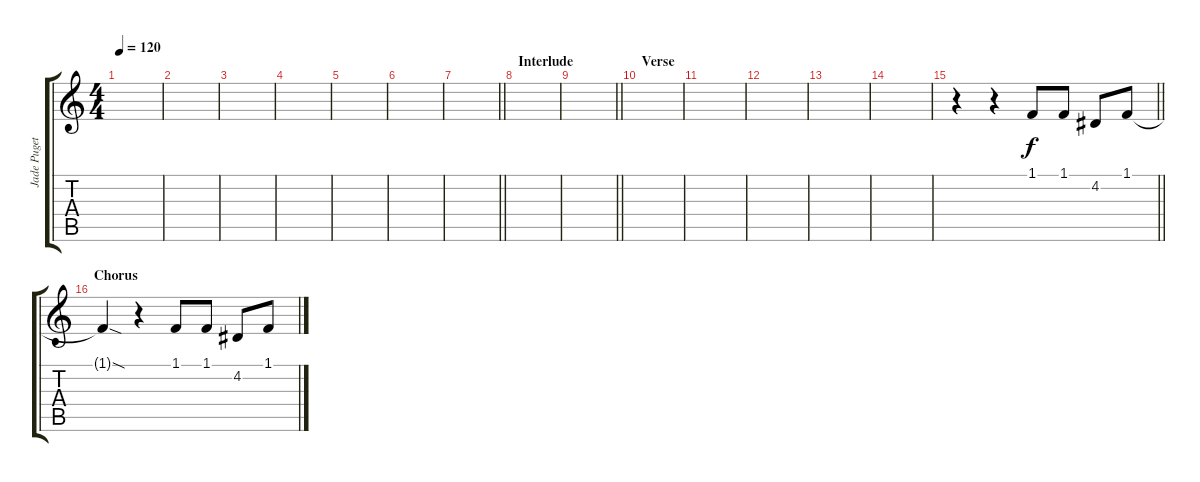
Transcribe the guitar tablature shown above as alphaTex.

\track ("Jade Puget (Backup Vocals)" "Jade Puget") {instrument oboe}
\staff {score tabs}
\tuning (E4 B3 G3 D3 A2 E2) {hide}
\ts (4 4)
\tempo 120
\clef g2
\ks c
|
|
|
|
|
|
\barLineRight lightlight
|
\section ("" "Interlude")
|
\barLineRight lightlight
|
\section ("" "Verse")
|
|
|
|
|
\barLineRight lightlight
r.4 r.4 1.1.8 1.1.8 4.2.8 1.1.8 |
\section ("" "Chorus")
1.1{sod t}.4 r.4 1.1.8 1.1.8 4.2.8 1.1.8
